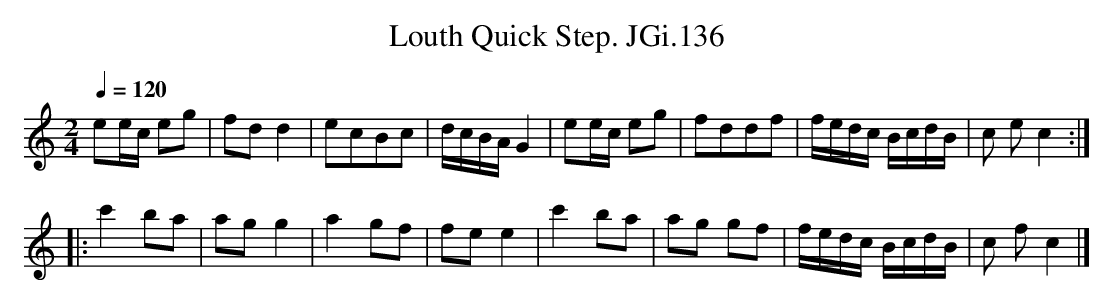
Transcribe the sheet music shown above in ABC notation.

X:1
T:Louth Quick Step. JGi.136
M:2/4
L:1/8
Q:1/4=120
K:C
ee/c/ eg|fdd2|ecBc|d/c/B/A/G2|ee/c/ eg|fddf|f/e/d/c/ B/c/d/B/|c ec2:|
|:c'2ba|agg2|a2gf|fee2|c'2ba|ag gf|f/e/d/c/ B/c/d/B/|c f c2|]
